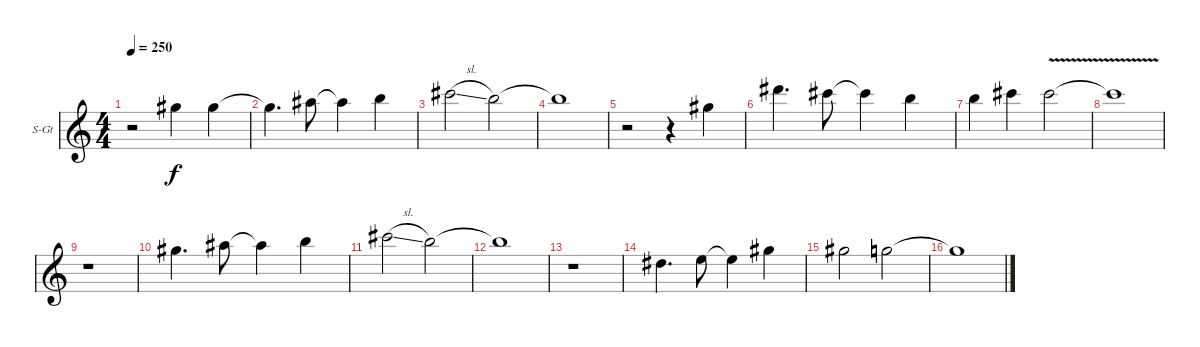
\bracketExtendMode groupsimilarinstruments
\firstSystemTrackNameOrientation horizontal
\otherSystemsTrackNameOrientation horizontal
\track ("Ének (Mark Boals)" "S-Gt") {instrument tenorsax}
\staff {score}
\tuning (E4 B3 G3 D3 A2 E2)
\displaytranspose 12
\ts (4 4)
\tempo 250
\clef g2
\ks c
r.2{dy f} 4.1.4 4.1.4 |
4.1{t}.4{d} 6.1.8 6.1{t}.4 7.1.4 |
9.1{sl}.2 7.1.2 |
7.1{t}.1 |
r.2 r.4 4.1.4 |
11.1.4{d} 9.1.8 9.1{t}.4 7.1.4 |
7.1.4 9.1.4 9.1{v}.2 |
9.1{v t}.1 |
r.1 |
4.1.4{d} 6.1.8 6.1{t}.4 7.1.4 |
9.1{sl}.2 7.1.2 |
7.1{t}.1 |
r.1 |
4.2.4{d} 0.1.8 0.1{t}.4 4.1.4 |
4.1.2 3.1.2 |
3.1{t}.1
